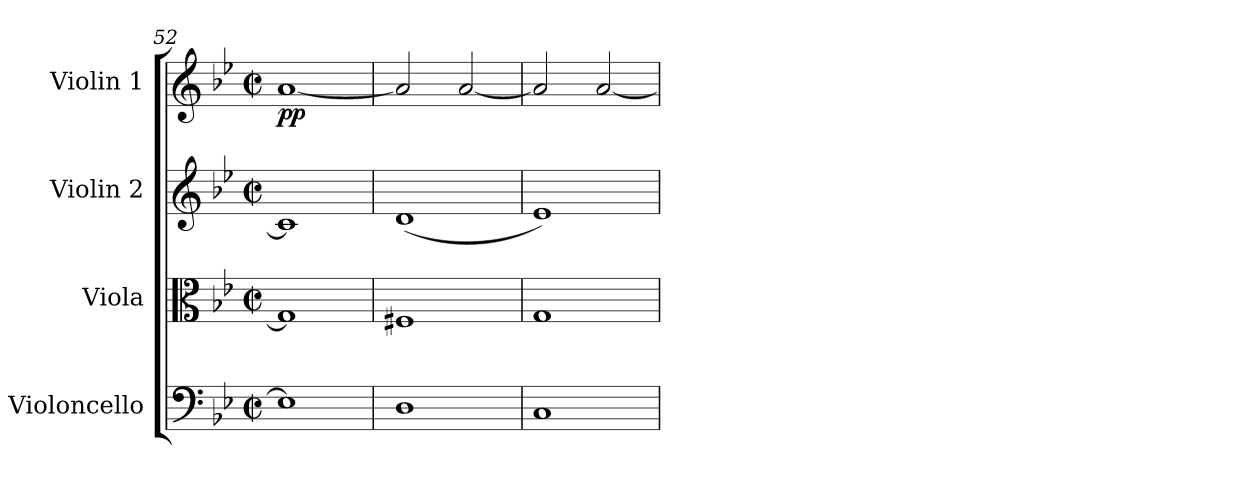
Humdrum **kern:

**kern	**kern	**kern	**kern	**dynam
*part4	*part3	*part2	*part1	*part1
*staff4	*staff3	*staff2	*staff1	*staff1
*I"Violoncello	*I"Viola	*I"Violin 2	*I"Violin 1	*
*I'Vc	*I'Vla	*I'Vln	*I'Vln	*
*clefF4	*clefC3	*clefG2	*clefG2	*
*k[b-e-]	*k[b-e-]	*k[b-e-]	*k[b-e-]	*
*M2/2	*M2/2	*M2/2	*M2/2	*
*met(c|)	*met(c|)	*met(c|)	*met(c|)	*
=52	=52	=52	=52	=52
!	!	!	!	!LO:DY:b
1E-]	1G]	1c#]	[<1a	pp
!!LO:PB:g=z
=53	=53	=53	=53	=53
1D	1F#X	(1d	2a/]	.
.	.	.	[<2a/	.
=54	=54	=54	=54	=54
1C	1G	1e-)	2a/]	.
.	.	.	[<2a/	.
=	=	=	=	=
*-	*-	*-	*-	*-
